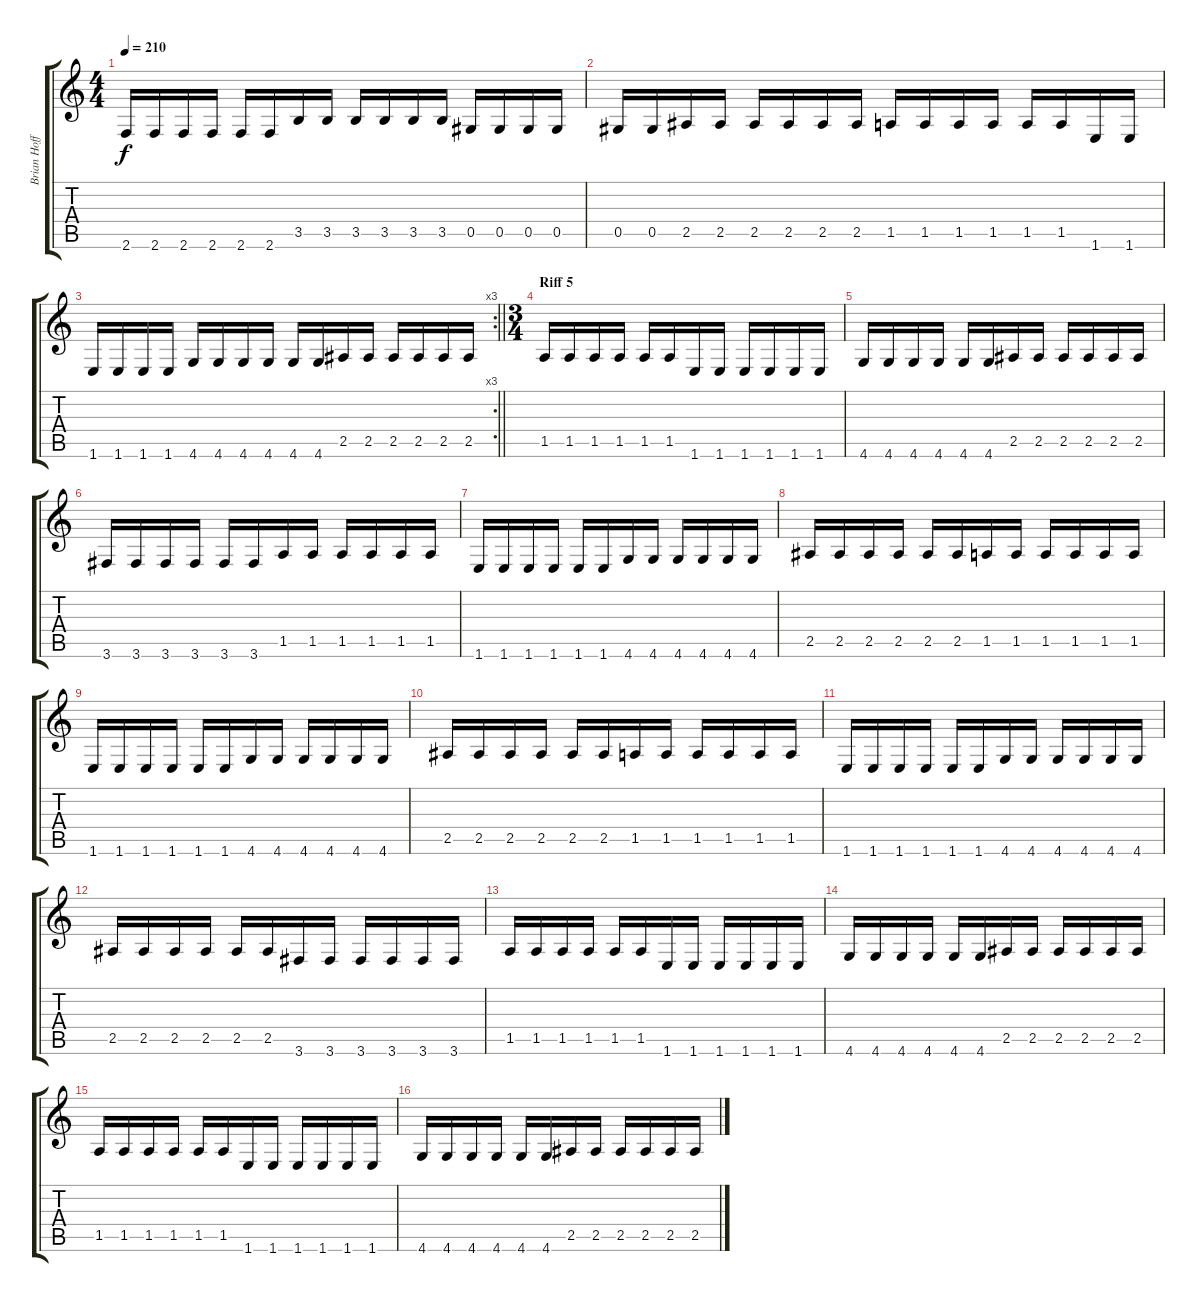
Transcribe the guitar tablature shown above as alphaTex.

\track ("Brian Hoffman" "Brian Hoff") {instrument distortionguitar}
\staff {score tabs}
\tuning (Eb4 Bb3 Gb3 Db3 Ab2 Eb2) {hide}
\ts (4 4)
\tempo 210
\clef g2
\ks c
2.6.16{dy f} 2.6.16 2.6.16 2.6.16 2.6.16 2.6.16 3.5.16 3.5.16 3.5.16 3.5.16 3.5.16 3.5.16 0.5.16 0.5.16 0.5.16 0.5.16 |
0.5.16 0.5.16 2.5.16 2.5.16 2.5.16 2.5.16 2.5.16 2.5.16 1.5.16 1.5.16 1.5.16 1.5.16 1.5.16 1.5.16 1.6.16 1.6.16 |
\rc 3
\barLineRight lightlight
1.6.16 1.6.16 1.6.16 1.6.16 4.6.16 4.6.16 4.6.16 4.6.16 4.6.16 4.6.16 2.5.16 2.5.16 2.5.16 2.5.16 2.5.16 2.5.16 |
\ts (3 4)
\section ("" "Riff 5")
1.5.16 1.5.16 1.5.16 1.5.16 1.5.16 1.5.16 1.6.16 1.6.16 1.6.16 1.6.16 1.6.16 1.6.16 |
4.6.16 4.6.16 4.6.16 4.6.16 4.6.16 4.6.16 2.5.16 2.5.16 2.5.16 2.5.16 2.5.16 2.5.16 |
3.6.16 3.6.16 3.6.16 3.6.16 3.6.16 3.6.16 1.5.16 1.5.16 1.5.16 1.5.16 1.5.16 1.5.16 |
1.6.16 1.6.16 1.6.16 1.6.16 1.6.16 1.6.16 4.6.16 4.6.16 4.6.16 4.6.16 4.6.16 4.6.16 |
2.5.16 2.5.16 2.5.16 2.5.16 2.5.16 2.5.16 1.5.16 1.5.16 1.5.16 1.5.16 1.5.16 1.5.16 |
1.6.16 1.6.16 1.6.16 1.6.16 1.6.16 1.6.16 4.6.16 4.6.16 4.6.16 4.6.16 4.6.16 4.6.16 |
2.5.16 2.5.16 2.5.16 2.5.16 2.5.16 2.5.16 1.5.16 1.5.16 1.5.16 1.5.16 1.5.16 1.5.16 |
1.6.16 1.6.16 1.6.16 1.6.16 1.6.16 1.6.16 4.6.16 4.6.16 4.6.16 4.6.16 4.6.16 4.6.16 |
2.5.16 2.5.16 2.5.16 2.5.16 2.5.16 2.5.16 3.6.16 3.6.16 3.6.16 3.6.16 3.6.16 3.6.16 |
1.5.16 1.5.16 1.5.16 1.5.16 1.5.16 1.5.16 1.6.16 1.6.16 1.6.16 1.6.16 1.6.16 1.6.16 |
4.6.16 4.6.16 4.6.16 4.6.16 4.6.16 4.6.16 2.5.16 2.5.16 2.5.16 2.5.16 2.5.16 2.5.16 |
1.5.16 1.5.16 1.5.16 1.5.16 1.5.16 1.5.16 1.6.16 1.6.16 1.6.16 1.6.16 1.6.16 1.6.16 |
4.6.16 4.6.16 4.6.16 4.6.16 4.6.16 4.6.16 2.5.16 2.5.16 2.5.16 2.5.16 2.5.16 2.5.16
